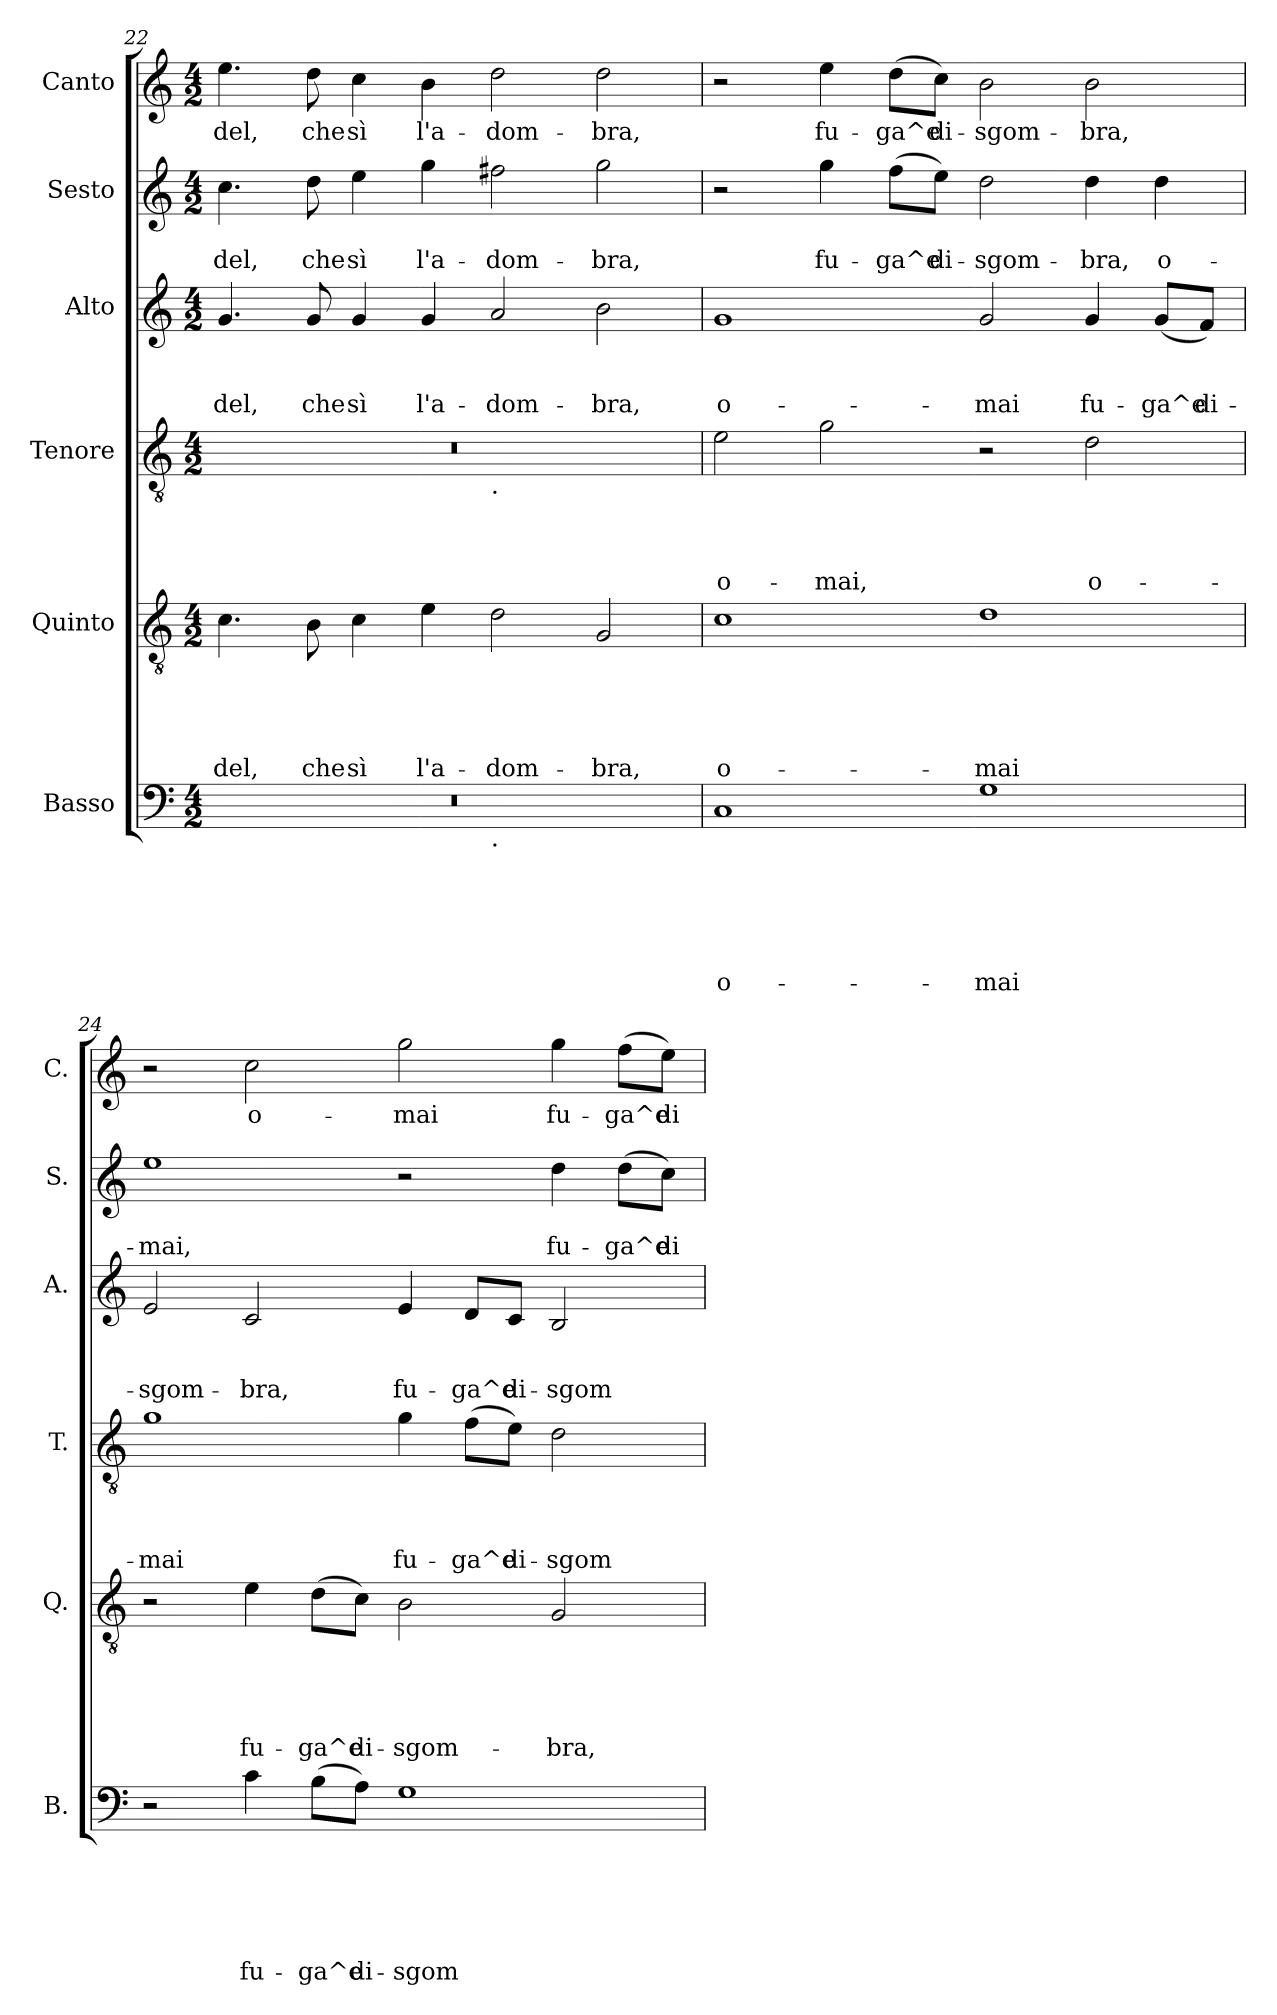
**kern	**text	**text	**text	**text	**text	**text	**kern	**text	**text	**text	**text	**text	**kern	**text	**text	**text	**text	**kern	**text	**text	**text	**kern	**text	**text	**kern	**text
*part6	*part6	*part6	*part6	*part6	*part6	*part6	*part5	*part5	*part5	*part5	*part5	*part5	*part4	*part4	*part4	*part4	*part4	*part3	*part3	*part3	*part3	*part2	*part2	*part2	*part1	*part1
*staff6	*staff6	*staff6	*staff6	*staff6	*staff6	*staff6	*staff5	*staff5	*staff5	*staff5	*staff5	*staff5	*staff4	*staff4	*staff4	*staff4	*staff4	*staff3	*staff3	*staff3	*staff3	*staff2	*staff2	*staff2	*staff1	*staff1
*I"Basso	*	*	*	*	*	*	*I"Quinto	*	*	*	*	*	*I"Tenore	*	*	*	*	*I"Alto	*	*	*	*I"Sesto	*	*	*I"Canto	*
*I'B.	*	*	*	*	*	*	*I'Q.	*	*	*	*	*	*I'T.	*	*	*	*	*I'A.	*	*	*	*I'S.	*	*	*I'C.	*
*clefF4	*	*	*	*	*	*	*clefGv2	*	*	*	*	*	*clefGv2	*	*	*	*	*clefG2	*	*	*	*clefG2	*	*	*clefG2	*
*k[]	*	*	*	*	*	*	*k[]	*	*	*	*	*	*k[]	*	*	*	*	*k[]	*	*	*	*k[]	*	*	*k[]	*
*C:	*	*	*	*	*	*	*C:	*	*	*	*	*	*C:	*	*	*	*	*C:	*	*	*	*C:	*	*	*C:	*
*M4/2	*	*	*	*	*	*	*M4/2	*	*	*	*	*	*M4/2	*	*	*	*	*M4/2	*	*	*	*M4/2	*	*	*M4/2	*
=22	=22	=22	=22	=22	=22	=22	=22	=22	=22	=22	=22	=22	=22	=22	=22	=22	=22	=22	=22	=22	=22	=22	=22	=22	=22	=22
!	!	!	!	!	!	!	!	!	!	!	!	!LO:LY:b	!	!	!	!	!	!	!	!	!LO:LY:b	!	!	!LO:LY:b	!	!LO:LY:b
*^	*	*	*	*	*	*	*	*	*	*	*	*	*^	*	*	*	*	*	*	*	*	*	*	*	*	*
0r	1ryy	.	.	.	.	.	.	4.c\	.	.	.	.	-del,	0r	1ryy	.	.	.	.	4.g/	.	.	-del,	4.cc\	.	-del,	4.ee\	-del,
!	!	!	!	!	!	!	!	!	!	!	!	!	!LO:LY:b	!	!	!	!	!	!	!	!	!	!LO:LY:b	!	!	!LO:LY:b	!	!LO:LY:b
.	.	.	.	.	.	.	.	8B\	.	.	.	.	che	.	.	.	.	.	.	8g/	.	.	che	8dd\	.	che	8dd\	che
!	!	!	!	!	!	!	!	!	!	!	!	!	!LO:LY:b	!	!	!	!	!	!	!	!	!	!LO:LY:b	!	!	!LO:LY:b	!	!LO:LY:b
.	.	.	.	.	.	.	.	4c\	.	.	.	.	sì	.	.	.	.	.	.	4g/	.	.	sì	4ee\	.	sì	4cc\	sì
!	!	!	!	!	!	!	!	!	!	!	!	!	!LO:LY:b	!	!	!	!	!	!	!	!	!	!LO:LY:b	!	!	!LO:LY:b	!	!LO:LY:b
.	.	.	.	.	.	.	.	4e\	.	.	.	.	l'a-	.	.	.	.	.	.	4g/	.	.	l'a-	4gg\	.	l'a-	4b\	l'a-
!	!	!	!	!	!	!	!	!	!	!	!	!	!	!	!LO:TX:b:t=.	!	!	!	!	!	!	!	!	!	!	!	!	!
!	!LO:TX:b:t=.	!	!	!	!	!	!	!	!	!	!	!	!	!	!	!	!	!	!	!	!	!	!	!	!	!	!	!
!	!	!	!	!	!	!	!	!	!	!	!	!	!LO:LY:b	!	!	!	!	!	!	!	!	!	!LO:LY:b	!	!	!LO:LY:b	!	!LO:LY:b
.	1ryy	.	.	.	.	.	.	2d\	.	.	.	.	-dom-	.	1ryy	.	.	.	.	2a/	.	.	-dom-	2ff#X\	.	-dom-	2dd\	-dom-
!	!	!	!	!	!	!	!	!	!	!	!	!	!LO:LY:b	!	!	!	!	!	!	!	!	!	!LO:LY:b	!	!	!LO:LY:b	!	!LO:LY:b
.	.	.	.	.	.	.	.	2G/	.	.	.	.	-bra,	.	.	.	.	.	.	2b\	.	.	-bra,	2gg\	.	-bra,	2dd\	-bra,
=23	=23	=23	=23	=23	=23	=23	=23	=23	=23	=23	=23	=23	=23	=23	=23	=23	=23	=23	=23	=23	=23	=23	=23	=23	=23	=23	=23	=23
!	!	!	!	!	!	!	!LO:LY:b	!	!	!	!	!	!LO:LY:b	!	!	!	!	!	!LO:LY:b	!	!	!	!LO:LY:b	!	!	!	!	!
*v	*v	*	*	*	*	*	*	*	*	*	*	*	*	*v	*v	*	*	*	*	*	*	*	*	*	*	*	*	*
1C	.	.	.	.	.	o-	1c	.	.	.	.	o-	2e\	.	.	.	o-	1g	.	.	o-	2r	.	.	2r	.
!	!	!	!	!	!	!	!	!	!	!	!	!	!	!	!	!	!LO:LY:b	!	!	!	!	!	!	!LO:LY:b	!	!LO:LY:b
.	.	.	.	.	.	.	.	.	.	.	.	.	2g\	.	.	.	-mai,	.	.	.	.	4gg\	.	fu-	4ee\	fu-
!	!	!	!	!	!	!	!	!	!	!	!	!	!	!	!	!	!	!	!	!	!	!	!	!LO:LY:b	!	!LO:LY:b
.	.	.	.	.	.	.	.	.	.	.	.	.	.	.	.	.	.	.	.	.	.	(<8ff\L	.	-ga^e	(<8dd\L	-ga^e
!	!	!	!	!	!	!	!	!	!	!	!	!	!	!	!	!	!	!	!	!	!	!	!	!LO:LY:b	!	!LO:LY:b
.	.	.	.	.	.	.	.	.	.	.	.	.	.	.	.	.	.	.	.	.	.	8ee\J)	.	di-	8cc\J)	di-
!	!	!	!	!	!	!LO:LY:b	!	!	!	!	!	!LO:LY:b	!	!	!	!	!	!	!	!	!LO:LY:b	!	!	!LO:LY:b	!	!LO:LY:b
1G	.	.	.	.	.	-mai	1d	.	.	.	.	-mai	2r	.	.	.	.	2g/	.	.	-mai	2dd\	.	-sgom-	2b\	-sgom-
!	!	!	!	!	!	!	!	!	!	!	!	!	!	!	!	!	!LO:LY:b	!	!	!	!LO:LY:b	!	!	!LO:LY:b	!	!LO:LY:b
.	.	.	.	.	.	.	.	.	.	.	.	.	2d\	.	.	.	o-	4g/	.	.	fu-	4dd\	.	-bra,	2b\	-bra,
!	!	!	!	!	!	!	!	!	!	!	!	!	!	!	!	!	!	!	!	!	!LO:LY:b	!	!	!LO:LY:b	!	!
.	.	.	.	.	.	.	.	.	.	.	.	.	.	.	.	.	.	(<8g/L	.	.	-ga^e	4dd\	.	o-	.	.
!	!	!	!	!	!	!	!	!	!	!	!	!	!	!	!	!	!	!	!	!	!LO:LY:b	!	!	!	!	!
.	.	.	.	.	.	.	.	.	.	.	.	.	.	.	.	.	.	8f/J)	.	.	di-	.	.	.	.	.
!!LO:LB:g=z
=24	=24	=24	=24	=24	=24	=24	=24	=24	=24	=24	=24	=24	=24	=24	=24	=24	=24	=24	=24	=24	=24	=24	=24	=24	=24	=24
!	!	!	!	!	!	!	!	!	!	!	!	!	!	!	!	!	!LO:LY:b	!	!	!	!LO:LY:b	!	!	!LO:LY:b	!	!
2r	.	.	.	.	.	.	2r	.	.	.	.	.	1g	.	.	.	-mai	2e/	.	.	-sgom-	1ee	.	-mai,	2r	.
!	!	!	!	!	!	!LO:LY:b	!	!	!	!	!	!LO:LY:b	!	!	!	!	!	!	!	!	!LO:LY:b	!	!	!	!	!LO:LY:b
4c\	.	.	.	.	.	fu-	4e\	.	.	.	.	fu-	.	.	.	.	.	2c/	.	.	-bra,	.	.	.	2cc\	o-
!	!	!	!	!	!	!LO:LY:b	!	!	!	!	!	!LO:LY:b	!	!	!	!	!	!	!	!	!	!	!	!	!	!
(<8B\L	.	.	.	.	.	-ga^e	(<8d\L	.	.	.	.	-ga^e	.	.	.	.	.	.	.	.	.	.	.	.	.	.
!	!	!	!	!	!	!LO:LY:b	!	!	!	!	!	!LO:LY:b	!	!	!	!	!	!	!	!	!	!	!	!	!	!
8A\J)	.	.	.	.	.	di-	8c\J)	.	.	.	.	di-	.	.	.	.	.	.	.	.	.	.	.	.	.	.
!	!	!	!	!	!	!LO:LY:b	!	!	!	!	!	!LO:LY:b	!	!	!	!	!LO:LY:b	!	!	!	!LO:LY:b	!	!	!	!	!LO:LY:b
1G	.	.	.	.	.	-sgom-	2B\	.	.	.	.	-sgom-	4g\	.	.	.	fu-	4e/	.	.	fu-	2r	.	.	2gg\	-mai
!	!	!	!	!	!	!	!	!	!	!	!	!	!	!	!	!	!LO:LY:b	!	!	!	!LO:LY:b	!	!	!	!	!
.	.	.	.	.	.	.	.	.	.	.	.	.	(<8f\L	.	.	.	-ga^e	8d/L	.	.	-ga^e	.	.	.	.	.
!	!	!	!	!	!	!	!	!	!	!	!	!	!	!	!	!	!LO:LY:b	!	!	!	!LO:LY:b	!	!	!	!	!
.	.	.	.	.	.	.	.	.	.	.	.	.	8e\J)	.	.	.	di-	8c/J	.	.	di-	.	.	.	.	.
!	!	!	!	!	!	!	!	!	!	!	!	!LO:LY:b	!	!	!	!	!LO:LY:b	!	!	!	!LO:LY:b	!	!	!LO:LY:b	!	!LO:LY:b
.	.	.	.	.	.	.	2G/	.	.	.	.	-bra,	2d\	.	.	.	-sgom-	2B/	.	.	-sgom-	4dd\	.	fu-	4gg\	fu-
!	!	!	!	!	!	!	!	!	!	!	!	!	!	!	!	!	!	!	!	!	!	!	!	!LO:LY:b	!	!LO:LY:b
.	.	.	.	.	.	.	.	.	.	.	.	.	.	.	.	.	.	.	.	.	.	(<8dd\L	.	-ga^e	(<8ff\L	-ga^e
!	!	!	!	!	!	!	!	!	!	!	!	!	!	!	!	!	!	!	!	!	!	!	!	!LO:LY:b	!	!LO:LY:b
.	.	.	.	.	.	.	.	.	.	.	.	.	.	.	.	.	.	.	.	.	.	8cc\J)	.	di-	8ee\J)	di-
=	=	=	=	=	=	=	=	=	=	=	=	=	=	=	=	=	=	=	=	=	=	=	=	=	=	=
*-	*-	*-	*-	*-	*-	*-	*-	*-	*-	*-	*-	*-	*-	*-	*-	*-	*-	*-	*-	*-	*-	*-	*-	*-	*-	*-
